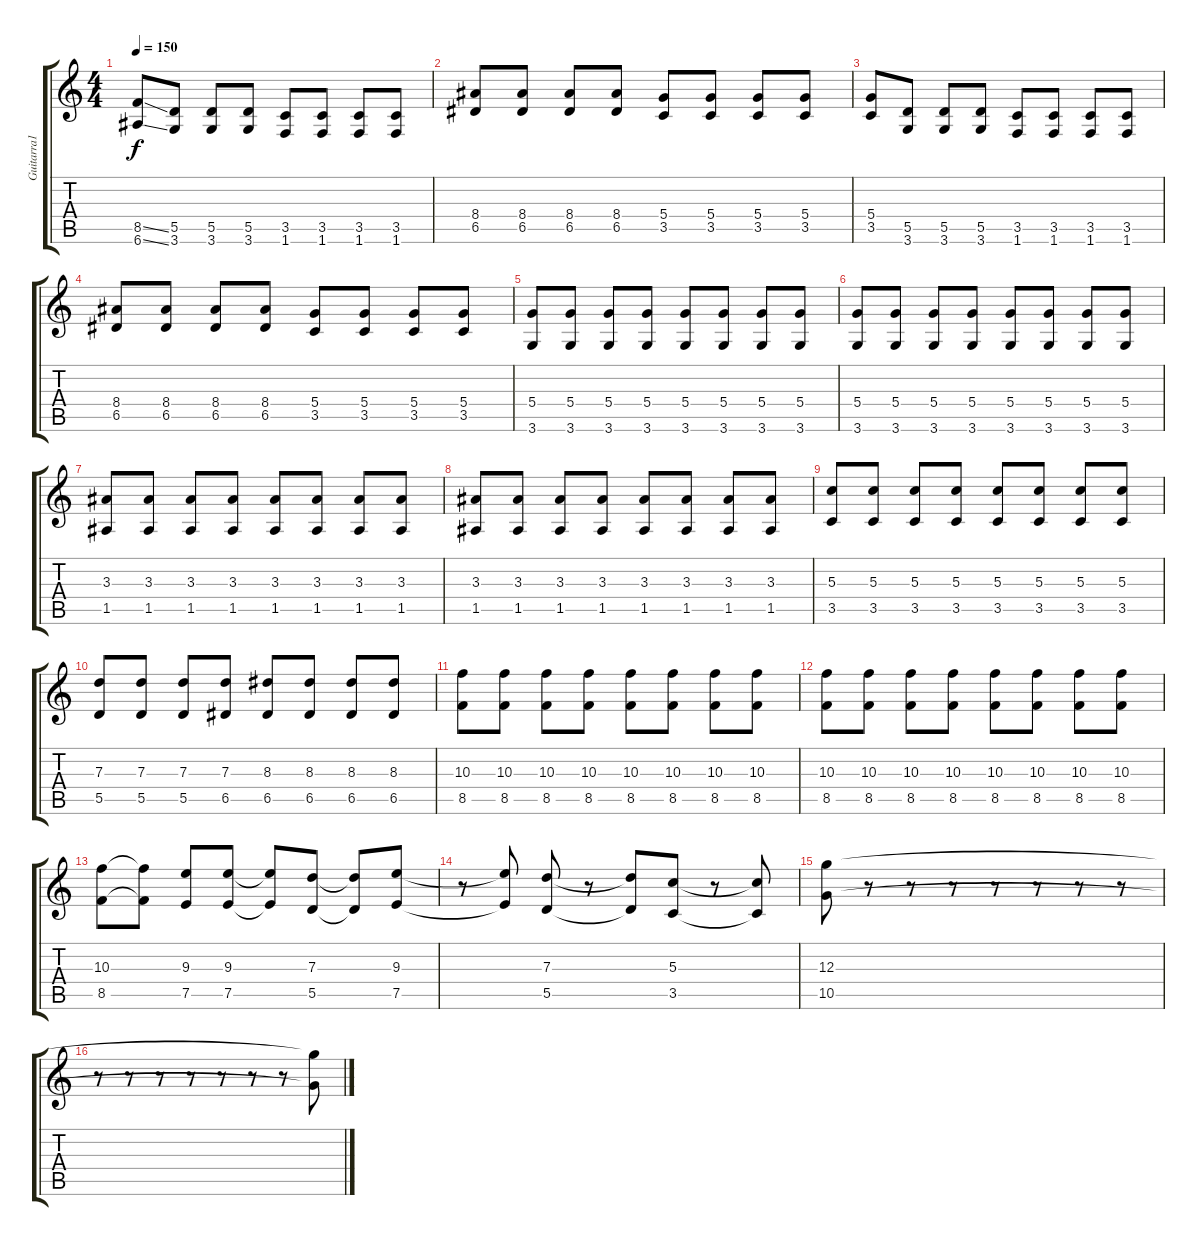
\track ("Guitarra1" "Guitarra1") {instrument distortionguitar}
\staff {score tabs}
\tuning (E4 B3 G3 D3 A2 E2) {hide}
\ts (4 4)
\tempo 150
\clef g2
\ks c
(8.5{ss} 6.6{ss}).8{dy f} (5.5 3.6).8 (5.5 3.6).8 (5.5 3.6).8 (3.5 1.6).8 (3.5 1.6).8 (3.5 1.6).8 (3.5 1.6).8 |
(8.4 6.5).8 (8.4 6.5).8 (8.4 6.5).8 (8.4 6.5).8 (5.4 3.5).8 (5.4 3.5).8 (5.4 3.5).8 (5.4 3.5).8 |
(5.4 3.5).8 (5.5 3.6).8 (5.5 3.6).8 (5.5 3.6).8 (3.5 1.6).8 (3.5 1.6).8 (3.5 1.6).8 (3.5 1.6).8 |
(8.4 6.5).8 (8.4 6.5).8 (8.4 6.5).8 (8.4 6.5).8 (5.4 3.5).8 (5.4 3.5).8 (5.4 3.5).8 (5.4 3.5).8 |
(5.4 3.6).8 (5.4 3.6).8 (5.4 3.6).8 (5.4 3.6).8 (5.4 3.6).8 (5.4 3.6).8 (5.4 3.6).8 (5.4 3.6).8 |
(5.4 3.6).8 (5.4 3.6).8 (5.4 3.6).8 (5.4 3.6).8 (5.4 3.6).8 (5.4 3.6).8 (5.4 3.6).8 (5.4 3.6).8 |
(3.3 1.5).8 (3.3 1.5).8 (3.3 1.5).8 (3.3 1.5).8 (3.3 1.5).8 (3.3 1.5).8 (3.3 1.5).8 (3.3 1.5).8 |
(3.3 1.5).8 (3.3 1.5).8 (3.3 1.5).8 (3.3 1.5).8 (3.3 1.5).8 (3.3 1.5).8 (3.3 1.5).8 (3.3 1.5).8 |
(5.3 3.5).8 (5.3 3.5).8 (5.3 3.5).8 (5.3 3.5).8 (5.3 3.5).8 (5.3 3.5).8 (5.3 3.5).8 (5.3 3.5).8 |
(7.3 5.5).8 (7.3 5.5).8 (7.3 5.5).8 (7.3 6.5).8 (8.3 6.5).8 (8.3 6.5).8 (8.3 6.5).8 (8.3 6.5).8 |
(10.3 8.5).8 (10.3 8.5).8 (10.3 8.5).8 (10.3 8.5).8 (10.3 8.5).8 (10.3 8.5).8 (10.3 8.5).8 (10.3 8.5).8 |
(10.3 8.5).8 (10.3 8.5).8 (10.3 8.5).8 (10.3 8.5).8 (10.3 8.5).8 (10.3 8.5).8 (10.3 8.5).8 (10.3 8.5).8 |
(10.3 8.5).8 (10.3{t} 8.5{t}).8 (9.3 7.5).8 (9.3 7.5).8 (9.3{t} 7.5{t}).8 (7.3 5.5).8 (7.3{t} 5.5{t}).8 (9.3 7.5).8 |
r.8 (9.3{t} 7.5{t}).8 (7.3 5.5).8 r.8 (7.3{t} 5.5{t}).8 (5.3 3.5).8 r.8 (5.3{t} 3.5{t}).8 |
(12.3 10.5).8 r.8 r.8 r.8 r.8 r.8 r.8 r.8 |
r.8 r.8 r.8 r.8 r.8 r.8 r.8 (12.3{t} 10.5{t}).8
